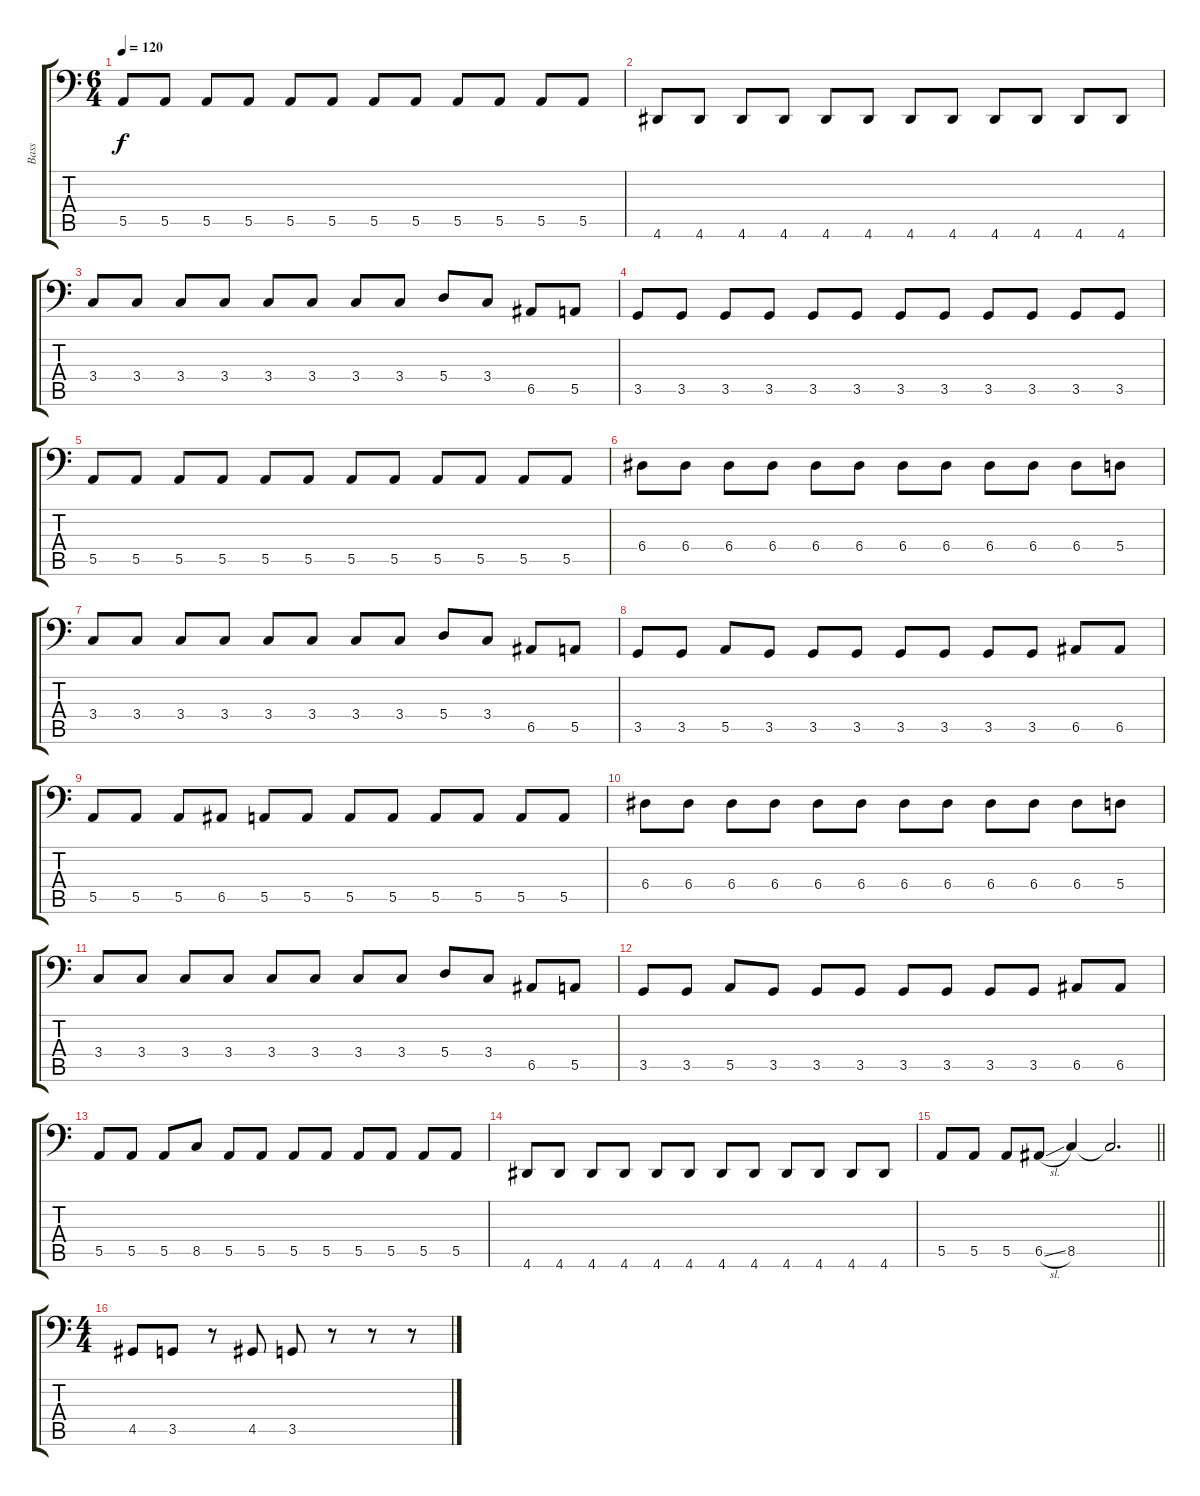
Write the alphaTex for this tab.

\track ("Bass" "Bass") {instrument electricbassfinger}
\staff {score tabs}
\tuning (C3 G2 D2 A1 E1 B0) {hide}
\ts (6 4)
\tempo 120
\clef f4
\ks c
5.5.8{dy f} 5.5.8 5.5.8 5.5.8 5.5.8 5.5.8 5.5.8 5.5.8 5.5.8 5.5.8 5.5.8 5.5.8 |
4.6.8 4.6.8 4.6.8 4.6.8 4.6.8 4.6.8 4.6.8 4.6.8 4.6.8 4.6.8 4.6.8 4.6.8 |
3.4.8 3.4.8 3.4.8 3.4.8 3.4.8 3.4.8 3.4.8 3.4.8 5.4.8 3.4.8 6.5.8 5.5.8 |
3.5.8 3.5.8 3.5.8 3.5.8 3.5.8 3.5.8 3.5.8 3.5.8 3.5.8 3.5.8 3.5.8 3.5.8 |
5.5.8 5.5.8 5.5.8 5.5.8 5.5.8 5.5.8 5.5.8 5.5.8 5.5.8 5.5.8 5.5.8 5.5.8 |
6.4.8 6.4.8 6.4.8 6.4.8 6.4.8 6.4.8 6.4.8 6.4.8 6.4.8 6.4.8 6.4.8 5.4.8 |
3.4.8 3.4.8 3.4.8 3.4.8 3.4.8 3.4.8 3.4.8 3.4.8 5.4.8 3.4.8 6.5.8 5.5.8 |
3.5.8 3.5.8 5.5.8 3.5.8 3.5.8 3.5.8 3.5.8 3.5.8 3.5.8 3.5.8 6.5.8 6.5.8 |
5.5.8 5.5.8 5.5.8 6.5.8 5.5.8 5.5.8 5.5.8 5.5.8 5.5.8 5.5.8 5.5.8 5.5.8 |
6.4.8 6.4.8 6.4.8 6.4.8 6.4.8 6.4.8 6.4.8 6.4.8 6.4.8 6.4.8 6.4.8 5.4.8 |
3.4.8 3.4.8 3.4.8 3.4.8 3.4.8 3.4.8 3.4.8 3.4.8 5.4.8 3.4.8 6.5.8 5.5.8 |
3.5.8 3.5.8 5.5.8 3.5.8 3.5.8 3.5.8 3.5.8 3.5.8 3.5.8 3.5.8 6.5.8 6.5.8 |
5.5.8 5.5.8 5.5.8 8.5.8 5.5.8 5.5.8 5.5.8 5.5.8 5.5.8 5.5.8 5.5.8 5.5.8 |
4.6.8 4.6.8 4.6.8 4.6.8 4.6.8 4.6.8 4.6.8 4.6.8 4.6.8 4.6.8 4.6.8 4.6.8 |
\barLineRight lightlight
5.5.8 5.5.8 5.5.8 6.5{sl}.8 8.5.4 8.5{t}.2{d} |
\ts (4 4)
4.5.8 3.5.8 r.8 4.5.8 3.5.8 r.8 r.8 r.8
